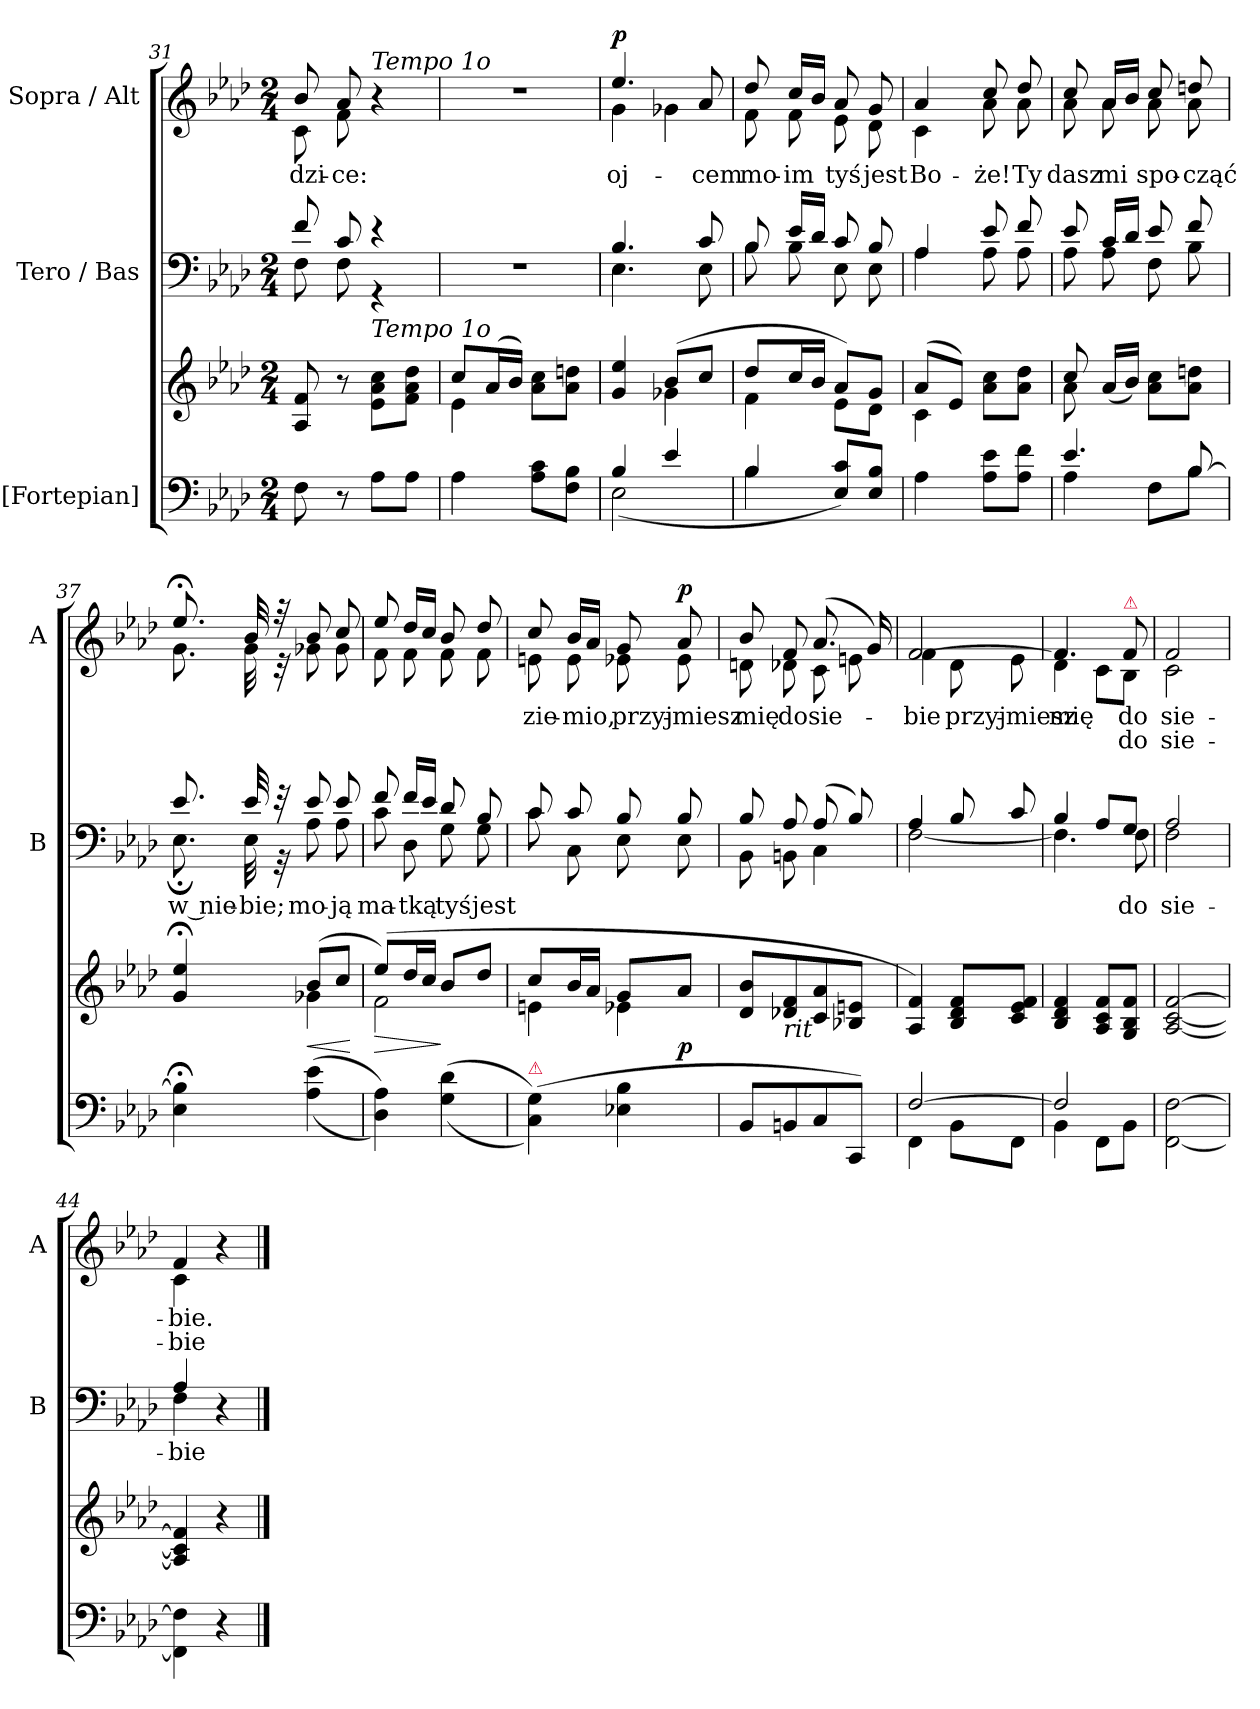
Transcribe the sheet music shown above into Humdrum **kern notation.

**kern	**kern	**dynam	**kern	**text	**kern	**text	**text	**dynam
*part3	*part3	*part3	*part2	*part2	*part1	*part1	*part1	*part1
*staff4	*staff3	*staff3/4	*staff2	*staff2	*staff1	*staff1	*staff1	*staff1
*I"[Fortepian]	*	*	*I"Tero / Bas	*	*I"Sopra / Alt	*	*	*
*	*	*	*I'B	*	*I'A	*	*	*
*clefF4	*clefG2	*	*clefF4	*	*clefG2	*	*	*
*k[b-e-a-d-]	*k[b-e-a-d-]	*	*k[b-e-a-d-]	*	*k[b-e-a-d-]	*	*	*
*f:	*f:	*	*f:	*	*f:	*	*	*
*M2/4	*M2/4	*	*M2/4	*	*M2/4	*	*	*
=31	=31	=31	=31	=31	=31	=31	=31	=31
*	*	*	*^	*	*^	*	*	*
8F\	8A-/ 8f/	.	8f/	8F\	.	8b-/	8c\	-dzi-	.	.
8r	8r	.	8c/	8F\	.	8a-/	8f\	-ce:	.	.
!	!	!	!	!	!	!LO:TX:a:i:t=Tempo 1o	!	!	!	!
!	!LO:TX:a:i:t=Tempo 1o	!	!	!	!	!	!	!	!	!
8A-\L	8e-\ 8a-\ 8cc\L	.	4r	4r	.	4r	4ryy	.	.	.
8A-\J	8f\ 8a-\ 8dd-\J	.	.	.	.	.	.	.	.	.
*	*	*	*v	*v	*	*	*	*	*	*
*	*	*	*	*	*v	*v	*	*	*
=32	=32	=32	=32	=32	=32	=32	=32	=32
*	*^	*	*	*	*	*	*	*
4A-\	8cc/L	4e-\	.	2r	.	2r	.	.	.
.	(<16a-/L	.	.	.	.	.	.	.	.
.	16b-/JJ)	.	.	.	.	.	.	.	.
8A-\ 8c\L	8a-\ 8cc\L	4ryy	.	.	.	.	.	.	.
8F\ 8B-\J	8a-\ 8ddn\J	.	.	.	.	.	.	.	.
=33	=33	=33	=33	=33	=33	=33	=33	=33	=33
*^	*	*	*	*^	*	*^	*	*	*
!	!	!	!	!	!	!	!	!	!	!	!	!LO:DY:a
4B-/	(2E-\	4g/ 4ee-/	4ryy	.	4.B-/	4.E-\	.	4.ee-/	4g\	oj-	.	p
4e-/	.	(8b-/L	4g-X\	.	.	.	.	.	4g-X\	.	.	.
.	.	8cc/J	.	.	8c/	8E-\	.	8a-/	.	-cem	.	.
=34	=34	=34	=34	=34	=34	=34	=34	=34	=34	=34	=34	=34
4B-/	4B-\	8dd-/L	4f\	.	8B-/	8B-\	.	8dd-/	8f\	mo-	.	.
.	.	16cc/L	.	.	16e-/LL	8B-\	.	16cc/LL	8f\	-im	.	.
.	.	16b-/JJ	.	.	16d-/JJ	.	.	16b-/JJ	.	.	.	.
8E-/ 8c/L)	4ryy	8a-/L)	8e-\L	.	8c/	8E-\	.	8a-/	8e-\	tyś	.	.
8E-/ 8B-/J	.	8g/J	8d-\J	.	8B-/	8E-\	.	8g/	8d-\	jest	.	.
*v	*v	*	*	*	*	*	*	*	*	*	*	*
=35	=35	=35	=35	=35	=35	=35	=35	=35	=35	=35	=35
4A-\	(8a-/L	4c\	.	4A-/	4A-\	.	4a-/	4c\	Bo-	.	.
.	8e-/J)	.	.	.	.	.	.	.	.	.	.
8A-\ 8e-\L	8a-\ 8cc\L	4ryy	.	8e-/	8A-\	.	8cc/	8a-\	-że!	.	.
8A-\ 8f\J	8a-\ 8dd-\J	.	.	8f/	8A-\	.	8dd-/	8a-\	Ty	.	.
=36	=36	=36	=36	=36	=36	=36	=36	=36	=36	=36	=36
*^	*	*	*	*	*	*	*	*	*	*	*
4.e-/	4A-\	8cc/	8a-\	.	8e-/	8A-\	.	8cc/	8a-\	dasz	.	.
.	.	(16a-/LL	8ryy	.	16c/LL	8A-\	.	16a-/LL	8a-\	mi	.	.
.	.	16b-/JJ)	.	.	16d-/JJ	.	.	16b-/JJ	.	.	.	.
.	8F\L	8a-\ 8cc\L	4ryy	.	8e-/	8F\	.	8cc/	8a-\	spo-	.	.
[8B-/	8B-\J	8a-\ 8ddn\J	.	.	8f/	8B-\	.	8ddn/	8a-\	-cząć	.	.
*v	*v	*	*	*	*	*	*	*	*	*	*	*
=37	=37	=37	=37	=37	=37	=37	=37	=37	=37	=37	=37
4E-;<\ 4B-];<\	4g;</ 4ee-;</	4ryy	.	8.e-/	8.E-;<\	w nie-	8.ee-;</	8.g\	.	.	.
.	.	.	.	32e-/	32E-\	-bie;	32b-/	32g\	.	.	.
.	.	.	.	32r	32r	.	32r	32r	.	.	.
(<(>4A-\ 4e-\	(8b-/L	4g-X\	<	8e-/	8A-\	mo-	8b-/	8g-X\	.	.	.
.	8cc/J	.	.	8e-/	8A-\	-ją	8cc/	8g-\	.	.	.
*	*v	*v	*	*	*	*	*v	*v	*	*	*
*	*	*	*v	*v	*	*	*	*	*
.	.	[	.	.	.	.	.	.
=38	=38	=38	=38	=38	=38	=38	=38	=38
*	*^	*	*^	*	*^	*	*	*
4D-\ 4A-\))	(8ee-/L)	2f\	>	8f/	8c\	ma-	8ee-/	8f\	.	.	.
.	16dd-/L	.	.	16f/LL	8D-\	-tką	16dd-/LL	8f\	.	.	.
.	16cc/JJ	.	.	16e-/JJ	.	.	16cc/JJ	.	.	.	.
(<(>4G\ 4d-\	8b-/L	.	]	8d-/	8G\	tyś	8b-/	8f\	.	.	.
.	8dd-/J	.	.	8B-/	8G\	jest	8dd-/	8f\	.	.	.
=39	=39	=39	=39	=39	=39	=39	=39	=39	=39	=39	=39
!LO:TX:a:color=crimson:t=⚠	!	!	!	!	!	!	!	!	!	!	!
(<4C\ 4G\))	8cc/L	4en\	.	8c/	8c\	.	8cc/	8en\	zie-	.	.
.	16b-/L	.	.	8c/	8C\	.	16b-/LL	8e\	-mio,	.	.
.	16a-/JJ	.	.	.	.	.	16a-/JJ	.	.	.	.
4E-X\ 4B-\	8g/L	4e-X\	.	8B-/	8E-\	.	8g/	8e-X\	przyj-	.	.
!	!	!	!	!	!	!	!	!	!	!	!LO:DY:a
.	8a-/J	.	p	8B-/	8E-\	.	8a-/	8e-\	-miesz	.	p
*	*v	*v	*	*	*	*	*	*	*	*	*
=40	=40	=40	=40	=40	=40	=40	=40	=40	=40	=40
8BB-/L	8d-/ 8b-/L	.	8B-/	8BB-\	.	8b-/	8dn\	mię	.	.
!	!LO:TX:b:i:t=rit	!	!	!	!	!	!	!	!	!
8BBn/	8d-X/ 8f/	.	8A-/	8BBn\	.	8f/	8d-X\	do	.	.
8C/	8c/ 8a-/	.	(8A-/	4C\	.	(8.a-/	8c\	sie-	.	.
8CC/J)	8B-X/ 8en/J	.	8B-/)	.	.	.	8en\	.	.	.
.	.	.	.	.	.	16g/)	.	.	.	.
=41	=41	=41	=41	=41	=41	=41	=41	=41	=41	=41
*^	*	*	*	*	*	*	*	*	*	*
[2F/	4FF\	4A-/ 4f/)	.	4A-/	[2F\	.	[2f/	4f\	-bie	.	.
.	8BB-\L	8B-/ 8d-/ 8f/L	.	8B-/	.	.	.	8d-\	przyj-	.	.
.	8FF\J	8c/ 8e-/ 8f/J	.	8c/	.	.	.	8e-\	-miesz	.	.
=42	=42	=42	=42	=42	=42	=42	=42	=42	=42	=42	=42
2F/]	4BB-\	4B-/ 4d-/ 4f/	.	4B-/	4.F\]	.	4.f/]	4d-\	mię	.	.
.	8FF\L	8A-/ 8c/ 8f/L	.	8A-/L	.	.	.	8c\L	.	.	.
!	!	!	!	!	!	!	!LO:TX:a:color=crimson:t=⚠	!	!	!	!
.	8BB-\J	8G/ 8B-/ 8f/J	.	8G/J	8F\	do	8f/	8B-\J	do	do	.
*v	*v	*	*	*	*	*	*	*	*	*	*
=43	=43	=43	=43	=43	=43	=43	=43	=43	=43	=43
[2FF\ [2F\	[2A-/ [2c/ [2f/	.	2A-/	2F\	sie-	2f/	2c\	sie-	sie-	.
=44	=44	=44	=44	=44	=44	=44	=44	=44	=44	=44
4FF]\ 4F]\	4A-]/ 4c]/ 4f]/	.	4A-/	4F\	-bie	4f/	4c\	-bie.	-bie	.
4r	4r	.	4r	4ryy	.	4r	4ryy	.	.	.
*	*	*	*v	*v	*	*	*	*	*	*
*	*	*	*	*	*v	*v	*	*	*
==	==	==	==	==	==	==	==	==
*-	*-	*-	*-	*-	*-	*-	*-	*-
